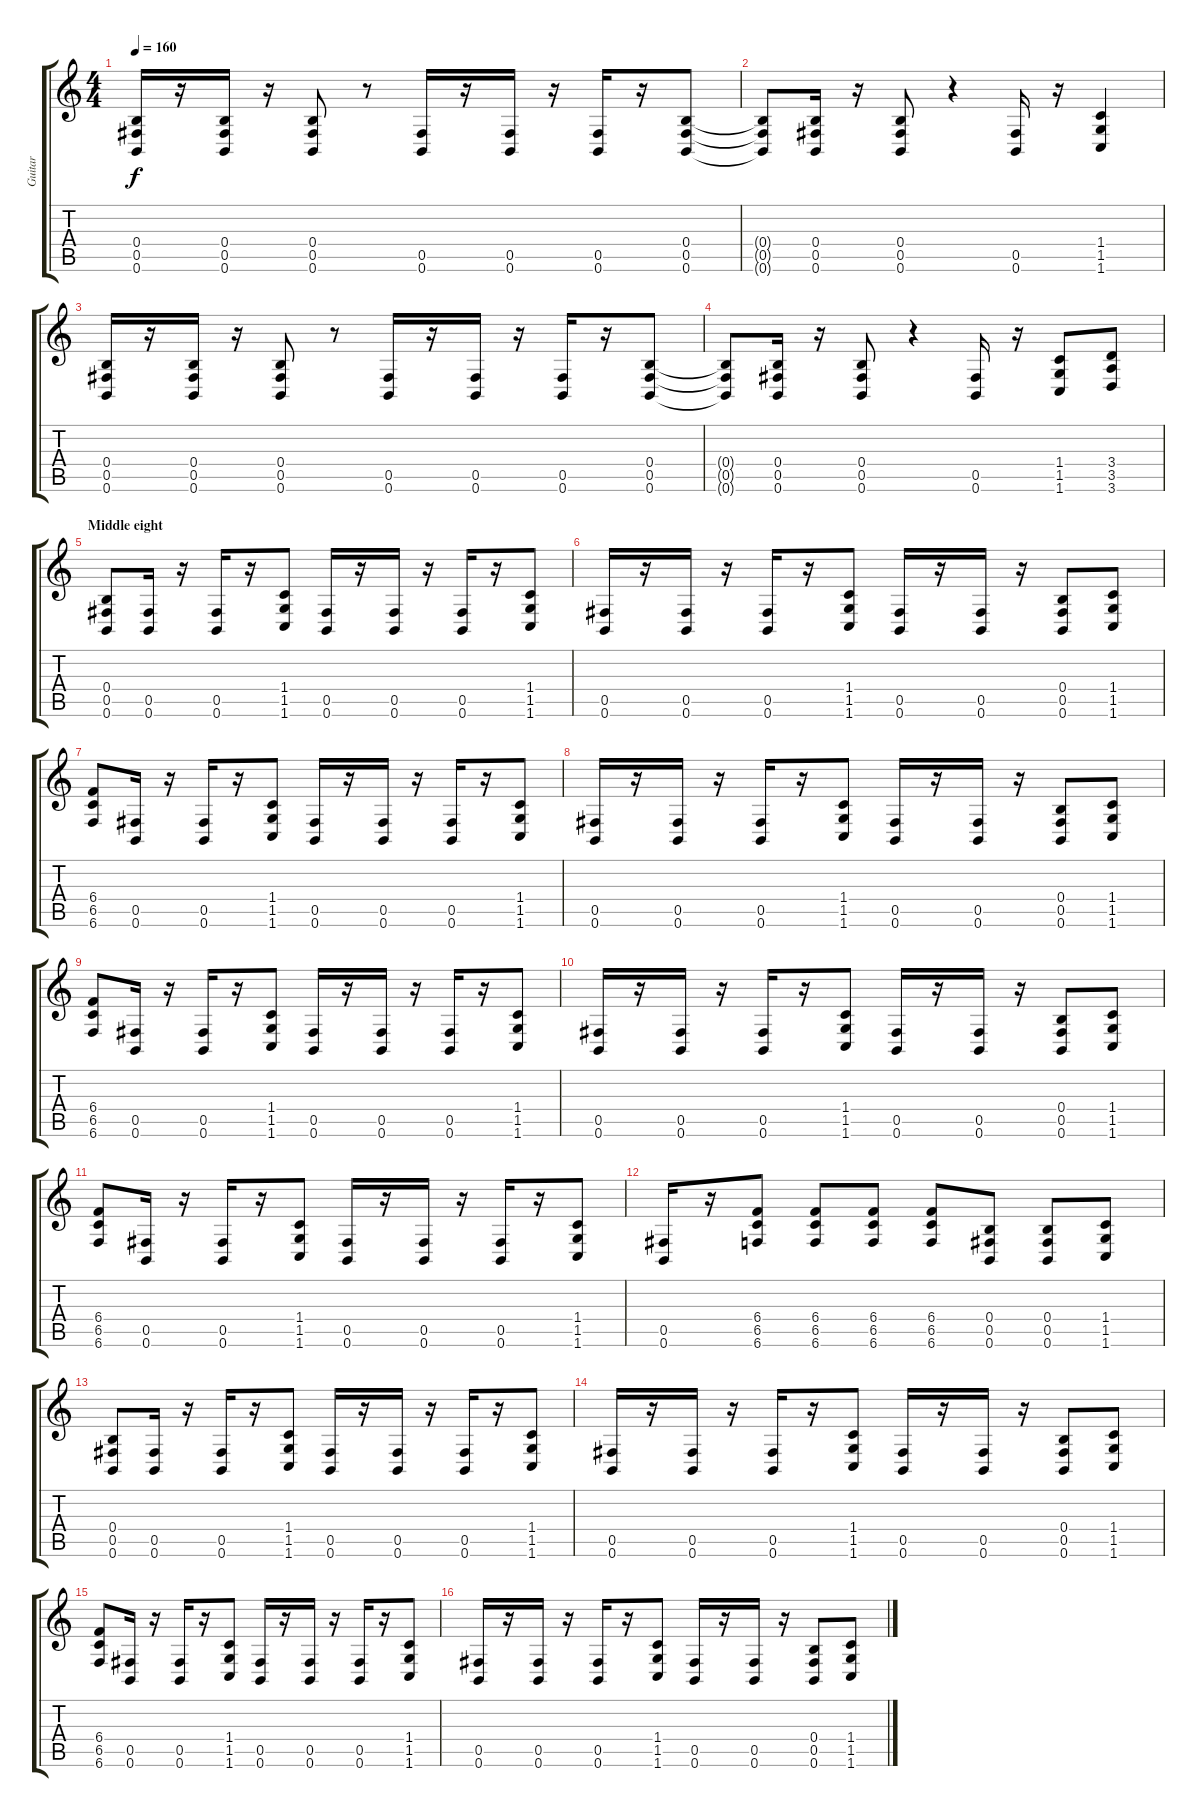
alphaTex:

\track ("Guitar" "Guitar") {instrument distortionguitar}
\staff {score tabs}
\tuning (Db4 Ab3 E3 B2 Gb2 B1) {hide}
\ts (4 4)
\tempo 160
\clef g2
\ks c
(0.4 0.5 0.6).16{dy f} r.16 (0.4 0.5 0.6).16 r.16 (0.4 0.5 0.6).8 r.8 (0.5 0.6).16 r.16 (0.5 0.6).16 r.16 (0.5 0.6).16 r.16 (0.4 0.5 0.6).8 |
(0.4{t} 0.5{t} 0.6{t}).8 (0.4 0.5 0.6).16 r.16 (0.4 0.5 0.6).8 r.4 (0.5 0.6).16 r.16 (1.4 1.5 1.6).4 |
(0.4 0.5 0.6).16 r.16 (0.4 0.5 0.6).16 r.16 (0.4 0.5 0.6).8 r.8 (0.5 0.6).16 r.16 (0.5 0.6).16 r.16 (0.5 0.6).16 r.16 (0.4 0.5 0.6).8 |
(0.4{t} 0.5{t} 0.6{t}).8 (0.4 0.5 0.6).16 r.16 (0.4 0.5 0.6).8 r.4 (0.5 0.6).16 r.16 (1.4 1.5 1.6).8 (3.4 3.5 3.6).8 |
\section ("" "Middle eight")
(0.4 0.5 0.6).8 (0.5 0.6).16 r.16 (0.5 0.6).16 r.16 (1.4 1.5 1.6).8 (0.5 0.6).16 r.16 (0.5 0.6).16 r.16 (0.5 0.6).16 r.16 (1.4 1.5 1.6).8 |
(0.5 0.6).16 r.16 (0.5 0.6).16 r.16 (0.5 0.6).16 r.16 (1.4 1.5 1.6).8 (0.5 0.6).16 r.16 (0.5 0.6).16 r.16 (0.4 0.5 0.6).8 (1.4 1.5 1.6).8 |
(6.4 6.5 6.6).8 (0.5 0.6).16 r.16 (0.5 0.6).16 r.16 (1.4 1.5 1.6).8 (0.5 0.6).16 r.16 (0.5 0.6).16 r.16 (0.5 0.6).16 r.16 (1.4 1.5 1.6).8 |
(0.5 0.6).16 r.16 (0.5 0.6).16 r.16 (0.5 0.6).16 r.16 (1.4 1.5 1.6).8 (0.5 0.6).16 r.16 (0.5 0.6).16 r.16 (0.4 0.5 0.6).8 (1.4 1.5 1.6).8 |
(6.4 6.5 6.6).8 (0.5 0.6).16 r.16 (0.5 0.6).16 r.16 (1.4 1.5 1.6).8 (0.5 0.6).16 r.16 (0.5 0.6).16 r.16 (0.5 0.6).16 r.16 (1.4 1.5 1.6).8 |
(0.5 0.6).16 r.16 (0.5 0.6).16 r.16 (0.5 0.6).16 r.16 (1.4 1.5 1.6).8 (0.5 0.6).16 r.16 (0.5 0.6).16 r.16 (0.4 0.5 0.6).8 (1.4 1.5 1.6).8 |
(6.4 6.5 6.6).8 (0.5 0.6).16 r.16 (0.5 0.6).16 r.16 (1.4 1.5 1.6).8 (0.5 0.6).16 r.16 (0.5 0.6).16 r.16 (0.5 0.6).16 r.16 (1.4 1.5 1.6).8 |
(0.5 0.6).16 r.16 (6.4 6.5 6.6).8 (6.4 6.5 6.6).8 (6.4 6.5 6.6).8 (6.4 6.5 6.6).8 (0.4 0.5 0.6).8 (0.4 0.5 0.6).8 (1.4 1.5 1.6).8 |
(0.4 0.5 0.6).8 (0.5 0.6).16 r.16 (0.5 0.6).16 r.16 (1.4 1.5 1.6).8 (0.5 0.6).16 r.16 (0.5 0.6).16 r.16 (0.5 0.6).16 r.16 (1.4 1.5 1.6).8 |
(0.5 0.6).16 r.16 (0.5 0.6).16 r.16 (0.5 0.6).16 r.16 (1.4 1.5 1.6).8 (0.5 0.6).16 r.16 (0.5 0.6).16 r.16 (0.4 0.5 0.6).8 (1.4 1.5 1.6).8 |
(6.4 6.5 6.6).8 (0.5 0.6).16 r.16 (0.5 0.6).16 r.16 (1.4 1.5 1.6).8 (0.5 0.6).16 r.16 (0.5 0.6).16 r.16 (0.5 0.6).16 r.16 (1.4 1.5 1.6).8 |
(0.5 0.6).16 r.16 (0.5 0.6).16 r.16 (0.5 0.6).16 r.16 (1.4 1.5 1.6).8 (0.5 0.6).16 r.16 (0.5 0.6).16 r.16 (0.4 0.5 0.6).8 (1.4 1.5 1.6).8
